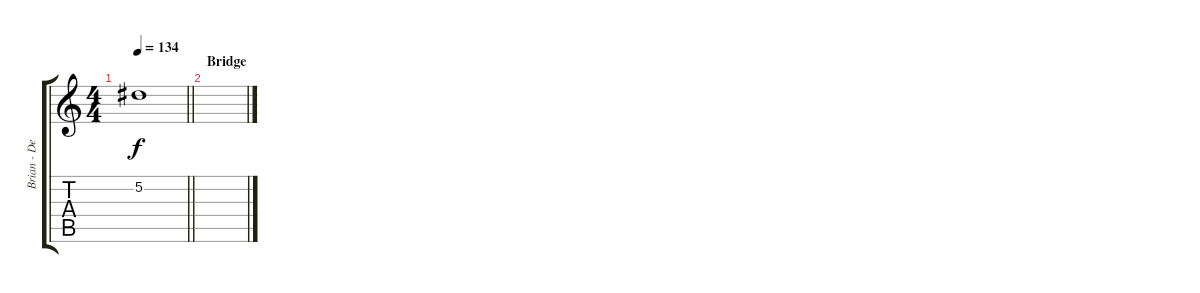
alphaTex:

\track ("Brian - Delay Guitar" "Brian - De") {instrument electricguitarclean}
\staff {score tabs}
\tuning (Eb4 Bb3 Gb3 Db3 Ab2 Eb2) {hide}
\ts (4 4)
\tempo 134
\clef g2
\barLineRight lightlight
\ks c
5.2{t}.1{dy f} |
\section ("" "Bridge")
